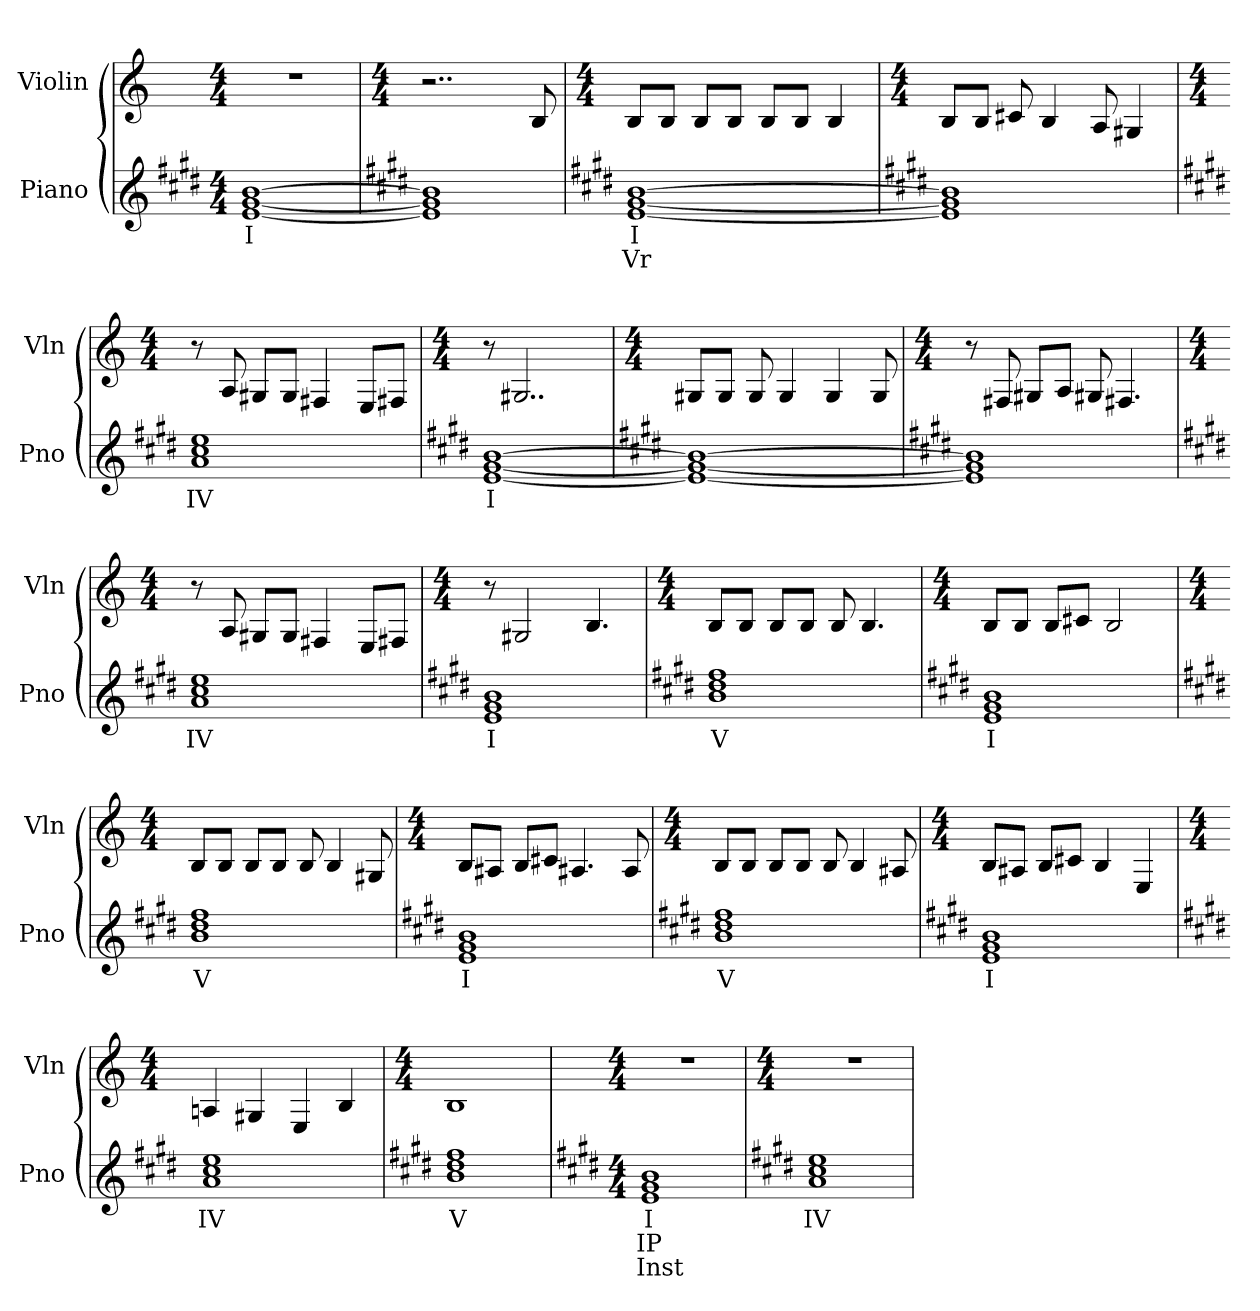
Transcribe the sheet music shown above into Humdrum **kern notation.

**kern	**text	**text	**text	**kern
*part2	*part2	*part2	*part2	*part1
*staff2	*staff2	*staff2	*staff2	*staff1
*I"Piano	*	*	*	*I"Violin
*I'Pno	*	*	*	*I'Vln
*k[f#c#g#d#]	*	*	*	*
*E:	*	*	*	*
*M4/4	*	*	*	*M4/4
=	=	=	=	=
[1e [1g# [1b	I	.	.	1r
=	=	=	=	=
*k[f#c#g#d#]	*	*	*	*
*E:	*	*	*	*
*	*	*	*	*M4/4
1e] 1g#] 1b]	.	.	.	2..r
.	.	.	.	8B
=	=	=	=	=
*k[f#c#g#d#]	*	*	*	*
*E:	*	*	*	*
*	*	*	*	*M4/4
[1e [1g# [1b	I	Vr	.	8BL
.	.	.	.	8BJ
.	.	.	.	8BL
.	.	.	.	8BJ
.	.	.	.	8BL
.	.	.	.	8BJ
.	.	.	.	4B
=	=	=	=	=
*k[f#c#g#d#]	*	*	*	*
*E:	*	*	*	*
*	*	*	*	*M4/4
1e] 1g#] 1b]	.	.	.	8BL
.	.	.	.	8BJ
.	.	.	.	8c#X
.	.	.	.	4B
.	.	.	.	8A
.	.	.	.	4G#X
=	=	=	=	=
*k[f#c#g#d#]	*	*	*	*
*E:	*	*	*	*
*	*	*	*	*M4/4
1a 1cc# 1ee	IV	.	.	8r
.	.	.	.	8A
.	.	.	.	8G#XL
.	.	.	.	8G#J
.	.	.	.	4F#X
.	.	.	.	8EL
.	.	.	.	8F#XJ
=	=	=	=	=
*k[f#c#g#d#]	*	*	*	*
*E:	*	*	*	*
*	*	*	*	*M4/4
[1e [1g# [1b	I	.	.	8r
.	.	.	.	2..G#X
=	=	=	=	=
*k[f#c#g#d#]	*	*	*	*
*E:	*	*	*	*
*	*	*	*	*M4/4
1e_ 1g#_ 1b_	.	.	.	8G#XL
.	.	.	.	8G#J
.	.	.	.	8G#
.	.	.	.	4G#
.	.	.	.	4G#
.	.	.	.	8G#
=	=	=	=	=
*k[f#c#g#d#]	*	*	*	*
*E:	*	*	*	*
*	*	*	*	*M4/4
1e] 1g#] 1b]	.	.	.	8r
.	.	.	.	8F#X
.	.	.	.	8G#XL
.	.	.	.	8AJ
.	.	.	.	8G#X
.	.	.	.	4.F#X
=	=	=	=	=
*k[f#c#g#d#]	*	*	*	*
*E:	*	*	*	*
*	*	*	*	*M4/4
1a 1cc# 1ee	IV	.	.	8r
.	.	.	.	8A
.	.	.	.	8G#XL
.	.	.	.	8G#J
.	.	.	.	4F#X
.	.	.	.	8EL
.	.	.	.	8F#XJ
=	=	=	=	=
*k[f#c#g#d#]	*	*	*	*
*E:	*	*	*	*
*	*	*	*	*M4/4
1e 1g# 1b	I	.	.	8r
.	.	.	.	2G#X
.	.	.	.	4.B
=	=	=	=	=
*k[f#c#g#d#]	*	*	*	*
*E:	*	*	*	*
*	*	*	*	*M4/4
1b 1dd# 1ff#	V	.	.	8BL
.	.	.	.	8BJ
.	.	.	.	8BL
.	.	.	.	8BJ
.	.	.	.	8B
.	.	.	.	4.B
=	=	=	=	=
*k[f#c#g#d#]	*	*	*	*
*E:	*	*	*	*
*	*	*	*	*M4/4
1e 1g# 1b	I	.	.	8BL
.	.	.	.	8BJ
.	.	.	.	8BL
.	.	.	.	8c#XJ
.	.	.	.	2B
=	=	=	=	=
*k[f#c#g#d#]	*	*	*	*
*E:	*	*	*	*
*	*	*	*	*M4/4
1b 1dd# 1ff#	V	.	.	8BL
.	.	.	.	8BJ
.	.	.	.	8BL
.	.	.	.	8BJ
.	.	.	.	8B
.	.	.	.	4B
.	.	.	.	8G#X
=	=	=	=	=
*k[f#c#g#d#]	*	*	*	*
*E:	*	*	*	*
*	*	*	*	*M4/4
1e 1g# 1b	I	.	.	8BL
.	.	.	.	8A#XJ
.	.	.	.	8BL
.	.	.	.	8c#XJ
.	.	.	.	4.A#X
.	.	.	.	8A#
=	=	=	=	=
*k[f#c#g#d#]	*	*	*	*
*E:	*	*	*	*
*	*	*	*	*M4/4
1b 1dd# 1ff#	V	.	.	8BL
.	.	.	.	8BJ
.	.	.	.	8BL
.	.	.	.	8BJ
.	.	.	.	8B
.	.	.	.	4B
.	.	.	.	8A#X
=	=	=	=	=
*k[f#c#g#d#]	*	*	*	*
*E:	*	*	*	*
*	*	*	*	*M4/4
1e 1g# 1b	I	.	.	8BL
.	.	.	.	8A#XJ
.	.	.	.	8BL
.	.	.	.	8c#XJ
.	.	.	.	4B
.	.	.	.	4E
=	=	=	=	=
*k[f#c#g#d#]	*	*	*	*
*E:	*	*	*	*
*	*	*	*	*M4/4
1a 1cc# 1ee	IV	.	.	4An
.	.	.	.	4G#X
.	.	.	.	4E
.	.	.	.	4B
=	=	=	=	=
*k[f#c#g#d#]	*	*	*	*
*E:	*	*	*	*
*	*	*	*	*M4/4
1b 1dd# 1ff#	V	.	.	1B
=	=	=	=	=
*k[f#c#g#d#]	*	*	*	*
*E:	*	*	*	*
*M4/4	*	*	*	*M4/4
1e 1g# 1b	I	IP	Inst	1r
=	=	=	=	=
*k[f#c#g#d#]	*	*	*	*
*E:	*	*	*	*
*	*	*	*	*M4/4
1a 1cc# 1ee	IV	.	.	1r
=	=	=	=	=
*-	*-	*-	*-	*-
